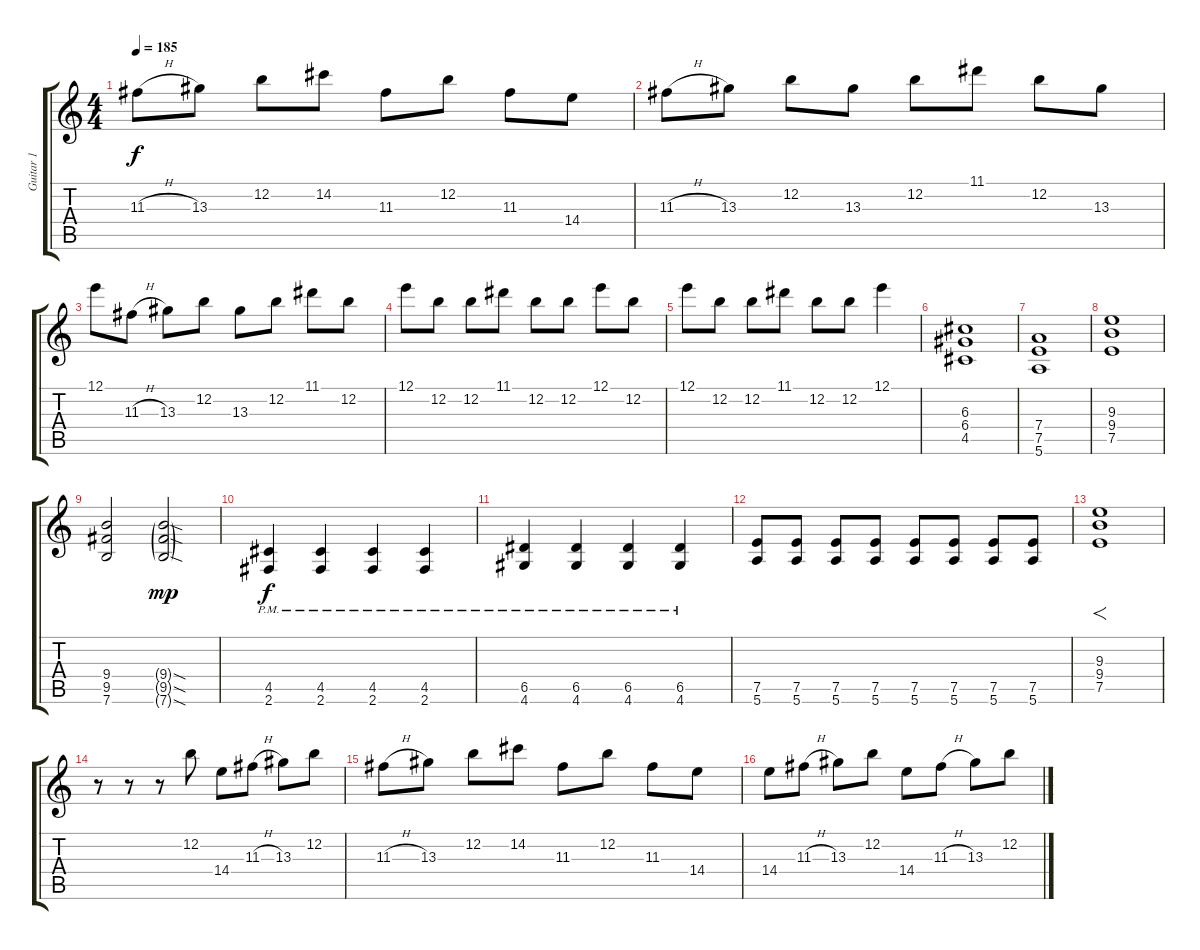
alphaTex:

\track ("Guitar 1" "Guitar 1") {instrument overdrivenguitar}
\staff {score tabs}
\tuning (E4 B3 G3 D3 A2 E2) {hide}
\ts (4 4)
\tempo 185
\clef g2
\ks c
11.3{h}.8{dy f} 13.3.8 12.2.8 14.2.8 11.3.8 12.2.8 11.3.8 14.4.8 |
11.3{h}.8 13.3.8 12.2.8 13.3.8 12.2.8 11.1.8 12.2.8 13.3.8 |
12.1.8 11.3{h}.8 13.3.8 12.2.8 13.3.8 12.2.8 11.1.8 12.2.8 |
12.1.8 12.2.8 12.2.8 11.1.8 12.2.8 12.2.8 12.1.8 12.2.8 |
12.1.8 12.2.8 12.2.8 11.1.8 12.2.8 12.2.8 12.1.4 |
(6.3 6.4 4.5).1 |
(7.4 7.5 5.6).1 |
(9.3 9.4 7.5).1 |
(9.4 9.5 7.6).2 (9.4{sod g} 9.5{sod g} 7.6{sod g}).2{dy mp} |
(4.5{pm} 2.6{pm}).4{dy f} (4.5{pm} 2.6{pm}).4 (4.5{pm} 2.6{pm}).4 (4.5{pm} 2.6{pm}).4 |
(6.5{pm} 4.6{pm}).4 (6.5{pm} 4.6{pm}).4 (6.5{pm} 4.6{pm}).4 (6.5{pm} 4.6{pm}).4 |
(7.5 5.6).8 (7.5 5.6).8 (7.5 5.6).8 (7.5 5.6).8 (7.5 5.6).8 (7.5 5.6).8 (7.5 5.6).8 (7.5 5.6).8 |
(9.3 9.4 7.5).1{f} |
r.8 r.8 r.8 12.2.8 14.4.8 11.3{h}.8 13.3.8 12.2.8 |
11.3{h}.8 13.3.8 12.2.8 14.2.8 11.3.8 12.2.8 11.3.8 14.4.8 |
14.4.8 11.3{h}.8 13.3.8 12.2.8 14.4.8 11.3{h}.8 13.3.8 12.2.8
